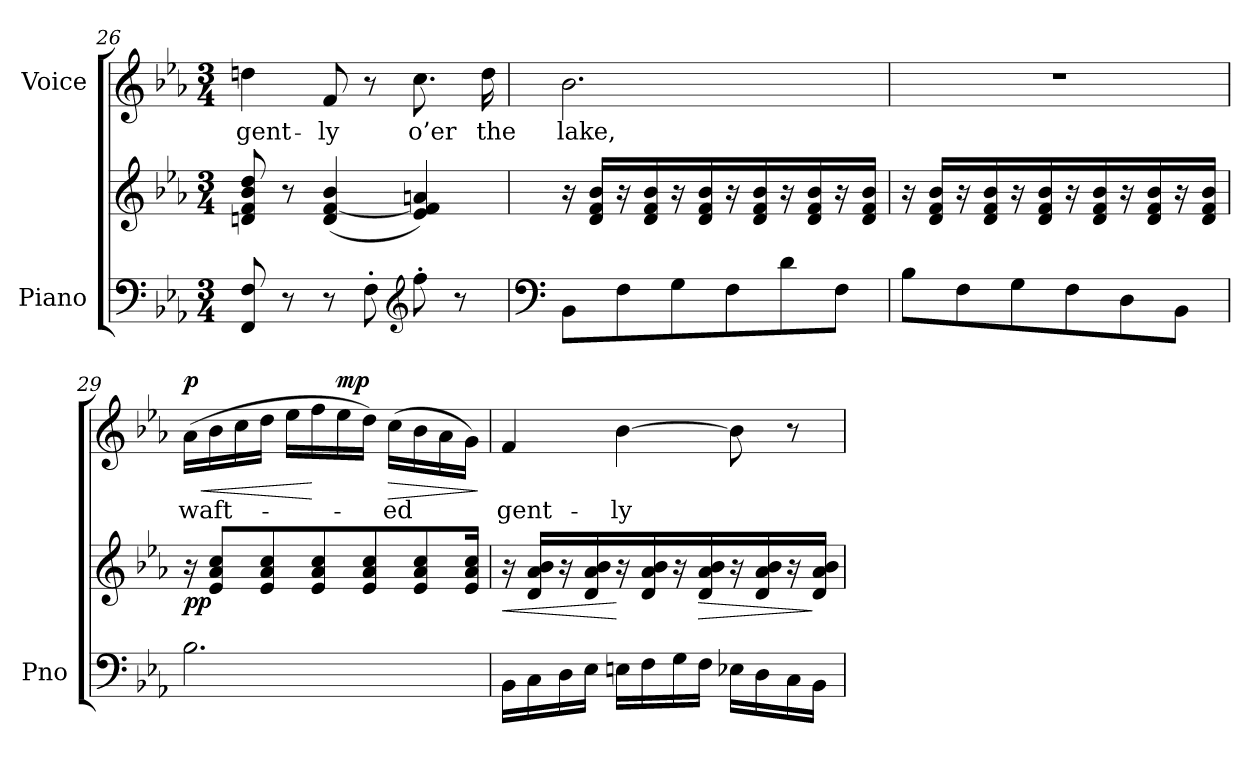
**kern	**kern	**dynam	**kern	**text	**dynam
*part2	*part2	*part2	*part1	*part1	*part1
*staff3	*staff2	*staff2/3	*staff1	*staff1	*staff1
*I"Piano	*	*	*I"Voice	*	*
*I'Pno	*	*	*	*	*
*clefF4	*clefG2	*	*clefG2	*	*
*k[b-e-a-]	*k[b-e-a-]	*	*k[b-e-a-]	*	*
*M3/4	*M3/4	*	*M3/4	*	*
=26	=26	=26	=26	=26	=26
!	!	!	!	!LO:LY:b	!
8FF/ 8F/	8dn/ 8f/ 8b-/ 8dd/	.	4ddn\	gent-	.
8r	8r	.	.	.	.
!	!	!	!	!LO:LY:b	!
8r	(>4d/ [4f/ 4b-/	.	8f/	-ly	.
8F'\	.	.	8r	.	.
*clefG2	*	*	*	*	*
!	!	!	!	!LO:LY:b	!
8ff'\	4e-/ 4f/] 4an/)	.	8.cc\	o’er	.
8r	.	.	.	.	.
!	!	!	!	!LO:LY:b	!
.	.	.	16dd\	the	.
!!LO:PB:g=z
=27	=27	=27	=27	=27	=27
*clefF4	*	*	*	*	*
!	!	!	!	!LO:LY:b	!
8BB-\L	16r	.	2.b-\	lake,	.
.	16d/ 16f/ 16b-/LL	.	.	.	.
8F\	16r	.	.	.	.
.	16d/ 16f/ 16b-/	.	.	.	.
8G\	16r	.	.	.	.
.	16d/ 16f/ 16b-/	.	.	.	.
8F\	16r	.	.	.	.
.	16d/ 16f/ 16b-/	.	.	.	.
8d\	16r	.	.	.	.
.	16d/ 16f/ 16b-/	.	.	.	.
8F\J	16r	.	.	.	.
.	16d/ 16f/ 16b-/JJ	.	.	.	.
=28	=28	=28	=28	=28	=28
8B-\L	16r	.	2.r	.	.
.	16d/ 16f/ 16b-/LL	.	.	.	.
8F\	16r	.	.	.	.
.	16d/ 16f/ 16b-/	.	.	.	.
8G\	16r	.	.	.	.
.	16d/ 16f/ 16b-/	.	.	.	.
8F\	16r	.	.	.	.
.	16d/ 16f/ 16b-/	.	.	.	.
8D\	16r	.	.	.	.
.	16d/ 16f/ 16b-/	.	.	.	.
8BB-\J	16r	.	.	.	.
.	16d/ 16f/ 16b-/JJ	.	.	.	.
=29	=29	=29	=29	=29	=29
!	!	!LO:DY:b	!	!LO:LY:b	!LO:HP:b
!	!	!	!	!	!LO:DY:n=1:a
2.B-\	16r	pp	(>16a-\LL	waft-	< p
.	8e-/ 8a-/ 8cc/L	.	16b-\	.	.
.	.	.	16cc\	.	.
.	8e-/ 8a-/ 8cc/	.	16dd\JJ	.	.
.	.	.	16ee-\LL	.	.
.	8e-/ 8a-/ 8cc/	.	16ff\	.	[
!	!	!	!	!	!LO:DY:n=2:a
.	.	.	16ee-\	.	mp
.	8e-/ 8a-/ 8cc/	.	16dd\JJ)	.	.
!	!	!	!	!LO:LY:b	!LO:HP:b
.	.	.	(>16cc\LL	-ed	>
.	8e-/ 8a-/ 8cc/	.	16b-\	.	.
.	.	.	16a-\	.	.
.	16e-/ 16a-/ 16cc/Jk	.	16g\JJ)	.	.
.	.	.	.	.	]
!!LO:LB:g=z
=30	=30	=30	=30	=30	=30
!	!	!LO:HP:b	!	!LO:LY:b	!
16BB-\LL	16r	<	4f/	gent-	.
16C\	16d/ 16a-/ 16b-/LL	.	.	.	.
16D\	16r	.	.	.	.
16E-\JJ	16d/ 16a-/ 16b-/	.	.	.	.
!	!	!	!	!LO:LY:b	!
16En\LL	16r	[	[4b-\	-ly	.
16F\	16d/ 16a-/ 16b-/	.	.	.	.
16G\	16r	.	.	.	.
!	!	!LO:HP:b	!	!	!
16F\JJ	16d/ 16a-/ 16b-/	>	.	.	.
16E-X\LL	16r	.	8b-\]	.	.
16D\	16d/ 16a-/ 16b-/	.	.	.	.
16C\	16r	.	8r	.	.
16BB-\JJ	16d/ 16a-/ 16b-/JJ	]	.	.	.
=	=	=	=	=	=
*-	*-	*-	*-	*-	*-
